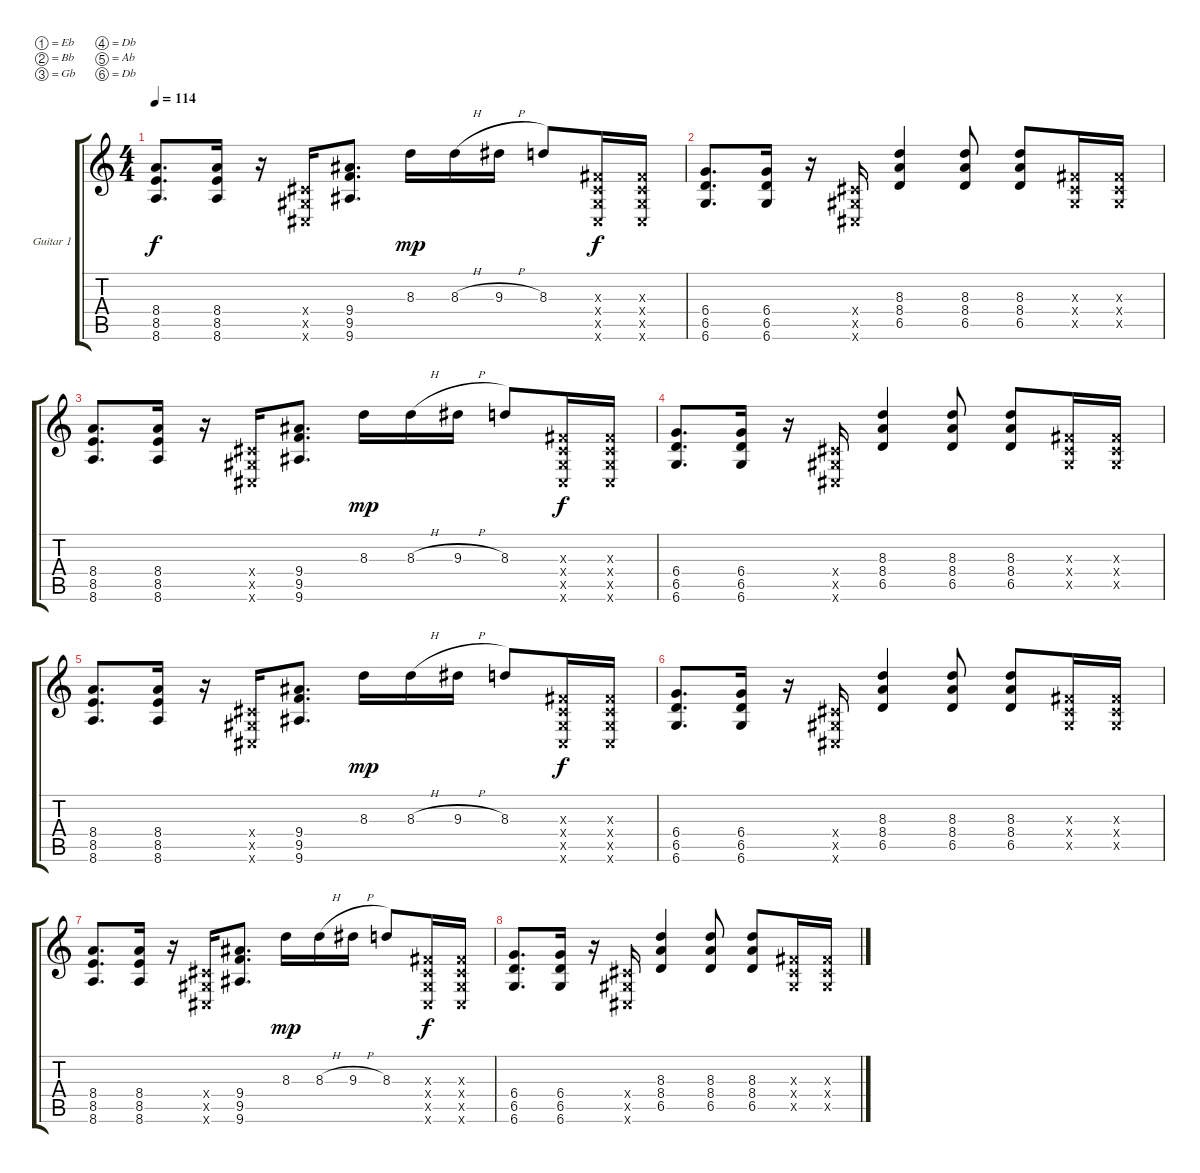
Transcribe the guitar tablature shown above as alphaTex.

\bracketExtendMode groupsimilarinstruments
\firstSystemTrackNameOrientation horizontal
\otherSystemsTrackNameOrientation horizontal
\track ("Guitar 1" "Guitar 1") {instrument overdrivenguitar}
\staff {score tabs}
\tuning (Eb4 Bb3 Gb3 Db3 Ab2 Db2)
\ts (4 4)
\tempo 114
\clef g2
\ks c
(8.4 8.5 8.6).8{d dy f} (8.4 8.5 8.6).16 r.16 (0.4{x} 0.5{x} 0.6{x}).16 (9.4 9.5 9.6).8{d} 8.3.16{dy mp} 8.3{h}.16 9.3{h}.16 8.3.8 (0.3{x} 0.4{x} 0.5{x} 0.6{x}).16{dy f} (0.3{x} 0.4{x} 0.5{x} 0.6{x}).16 |
(6.4 6.5 6.6).8{d} (6.4 6.5 6.6).16 r.16 (0.4{x} 0.5{x} 0.6{x}).16 (8.3 8.4 6.5).4 (8.3 8.4 6.5).8 (8.3 8.4 6.5).8 (0.3{x} 0.4{x} 0.5{x}).16 (0.3{x} 0.4{x} 0.5{x}).16 |
(8.4 8.5 8.6).8{d} (8.4 8.5 8.6).16 r.16 (0.4{x} 0.5{x} 0.6{x}).16 (9.4 9.5 9.6).8{d} 8.3.16{dy mp} 8.3{h}.16 9.3{h}.16 8.3.8 (0.3{x} 0.4{x} 0.5{x} 0.6{x}).16{dy f} (0.3{x} 0.4{x} 0.5{x} 0.6{x}).16 |
(6.4 6.5 6.6).8{d} (6.4 6.5 6.6).16 r.16 (0.4{x} 0.5{x} 0.6{x}).16 (8.3 8.4 6.5).4 (8.3 8.4 6.5).8 (8.3 8.4 6.5).8 (0.3{x} 0.4{x} 0.5{x}).16 (0.3{x} 0.4{x} 0.5{x}).16 |
(8.4 8.5 8.6).8{d} (8.4 8.5 8.6).16 r.16 (0.4{x} 0.5{x} 0.6{x}).16 (9.4 9.5 9.6).8{d} 8.3.16{dy mp} 8.3{h}.16 9.3{h}.16 8.3.8 (0.3{x} 0.4{x} 0.5{x} 0.6{x}).16{dy f} (0.3{x} 0.4{x} 0.5{x} 0.6{x}).16 |
(6.4 6.5 6.6).8{d} (6.4 6.5 6.6).16 r.16 (0.4{x} 0.5{x} 0.6{x}).16 (8.3 8.4 6.5).4 (8.3 8.4 6.5).8 (8.3 8.4 6.5).8 (0.3{x} 0.4{x} 0.5{x}).16 (0.3{x} 0.4{x} 0.5{x}).16 |
(8.4 8.5 8.6).8{d} (8.4 8.5 8.6).16 r.16 (0.4{x} 0.5{x} 0.6{x}).16 (9.4 9.5 9.6).8{d} 8.3.16{dy mp} 8.3{h}.16 9.3{h}.16 8.3.8 (0.3{x} 0.4{x} 0.5{x} 0.6{x}).16{dy f} (0.3{x} 0.4{x} 0.5{x} 0.6{x}).16 |
(6.4 6.5 6.6).8{d} (6.4 6.5 6.6).16 r.16 (0.4{x} 0.5{x} 0.6{x}).16 (8.3 8.4 6.5).4 (8.3 8.4 6.5).8 (8.3 8.4 6.5).8 (0.3{x} 0.4{x} 0.5{x}).16 (0.3{x} 0.4{x} 0.5{x}).16
